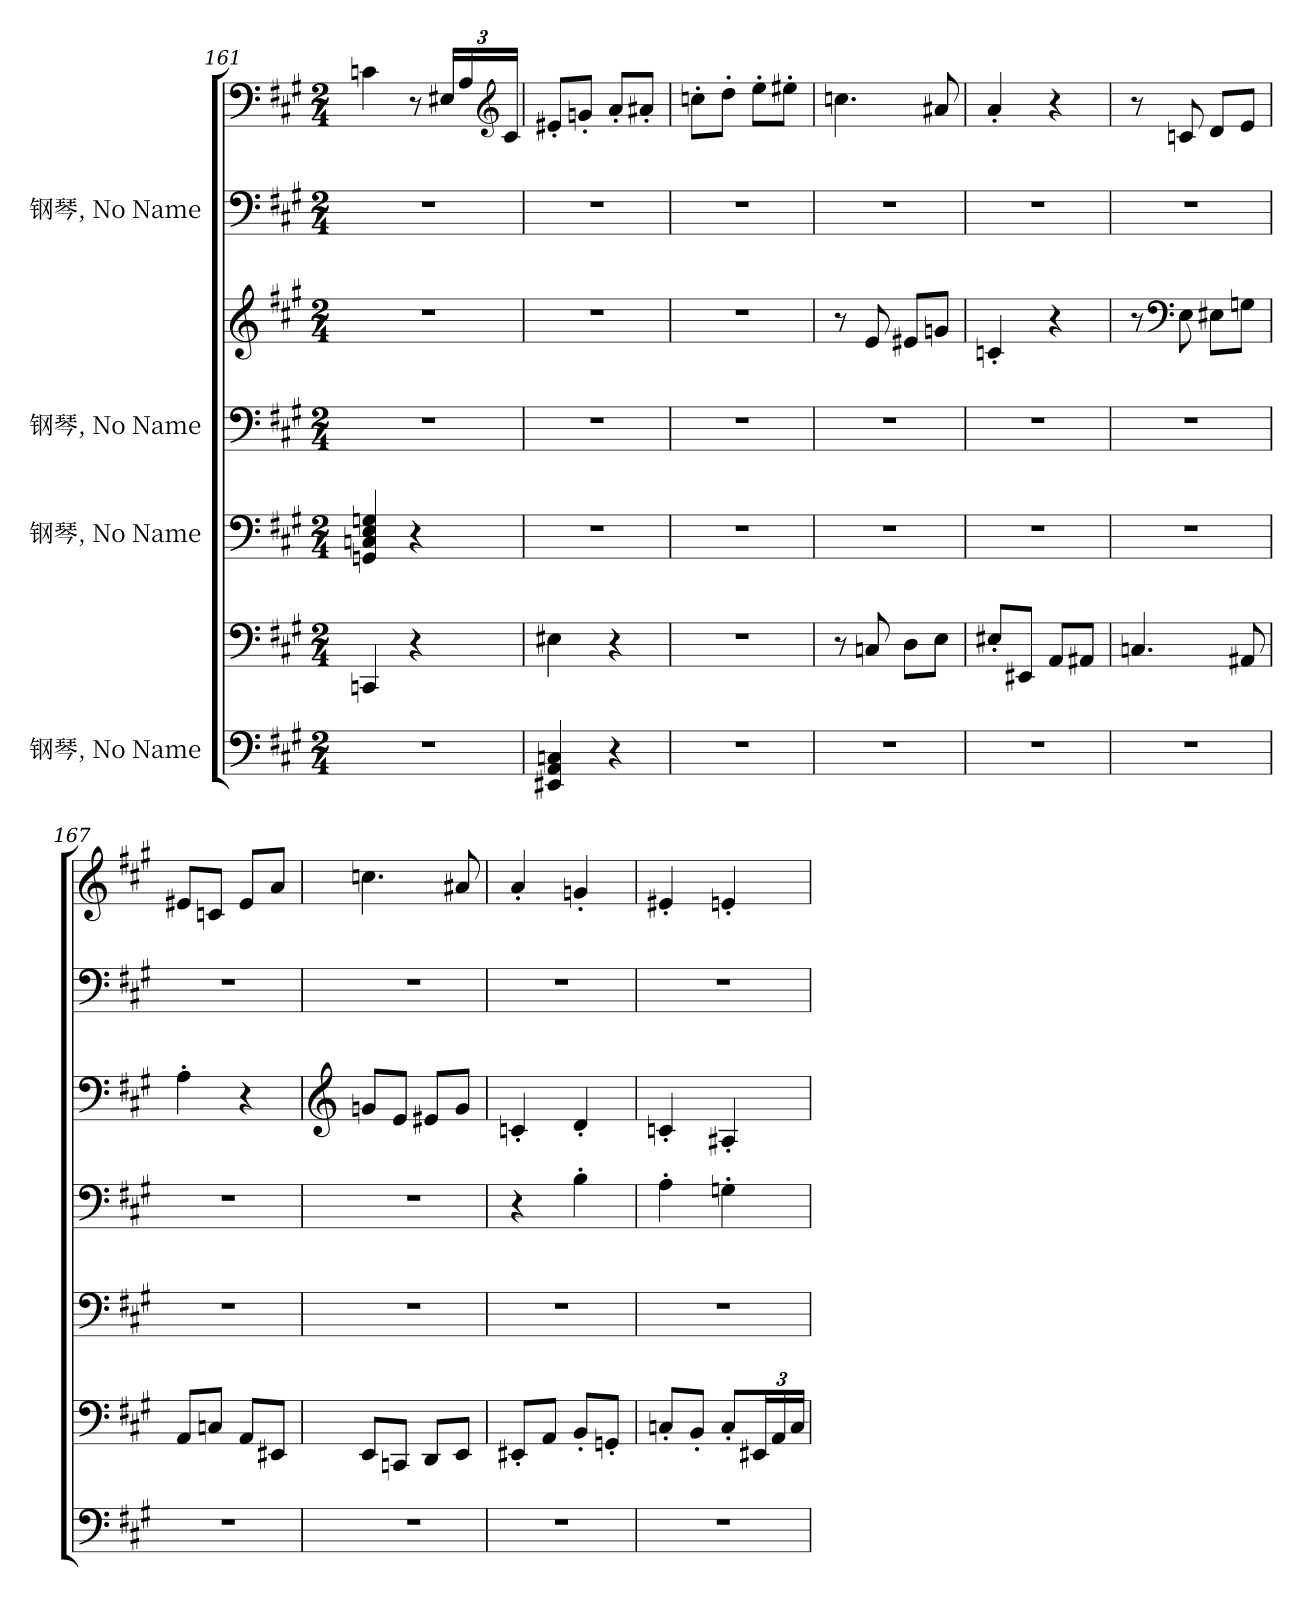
**kern	**kern	**kern	**kern	**kern	**kern	**kern
*part4	*part4	*part3	*part2	*part2	*part1	*part1
*staff7	*staff6	*staff5	*staff4	*staff3	*staff2	*staff1
*I"钢琴, No Name	*	*I"钢琴, No Name	*I"钢琴, No Name	*	*I"钢琴, No Name	*
*clefF4	*clefF4	*clefF4	*clefF4	*clefG2	*clefF4	*clefF4
*k[f#c#g#]	*k[f#c#g#]	*k[f#c#g#]	*k[f#c#g#]	*k[f#c#g#]	*k[f#c#g#]	*k[f#c#g#]
*M2/4	*M2/4	*M2/4	*M2/4	*M2/4	*M2/4	*M2/4
*MM27	*MM27	*MM27	*MM27	*MM27	*MM27	*MM27
=161	=161	=161	=161	=161	=161	=161
2r	4CCn/	4GGn/ 4Cn/ 4E/ 4Gn/	2r	2r	2r	4cn\
.	4r	4r	.	.	.	8r
*	*	*	*	*	*	*Xbrackettup
*	*	*	*	*	*	*MM136
.	.	.	.	.	.	24E#X/LL
.	.	.	.	.	.	24A/
*	*	*	*	*	*	*clefG2
.	.	.	.	.	.	24c/JJ
=162	=162	=162	=162	=162	=162	=162
4EE#X/ 4AA/ 4Cn/	4E#X\	2r	2r	2r	2r	8e#X'/L
.	.	.	.	.	.	8gn'/J
4r	4r	.	.	.	.	8a'/L
.	.	.	.	.	.	8a#X'/J
=163	=163	=163	=163	=163	=163	=163
2r	2r	2r	2r	2r	2r	8ccn'\L
.	.	.	.	.	.	8dd'\J
.	.	.	.	.	.	8ee'\L
.	.	.	.	.	.	8ee#X'\J
=164	=164	=164	=164	=164	=164	=164
*	*	*	*	*	*	*MM136
2r	8r	2r	2r	8r	2r	4.ccn\
.	8Cn/	.	.	8e/	.	.
.	8D\L	.	.	8e#X/L	.	.
.	8E\J	.	.	8gn/J	.	8a#X/
!!LO:PB:g=z
=165	=165	=165	=165	=165	=165	=165
2r	8E#X'/L	2r	2r	4cn'/	2r	4a'/
.	8EE#X/J	.	.	.	.	.
.	8AA/L	.	.	4r	.	4r
.	8AA#X/J	.	.	.	.	.
=166	=166	=166	=166	=166	=166	=166
*	*	*	*	*	*	*MM136
2r	4.Cn/	2r	2r	8r	2r	8r
*	*	*	*	*clefF4	*	*
.	.	.	.	8E\	.	8cn/
.	.	.	.	8E#X\L	.	8d/L
.	8AA#X/	.	.	8Gn\J	.	8e/J
=167	=167	=167	=167	=167	=167	=167
2r	8AA/L	2r	2r	4A'\	2r	8e#X/L
.	8Cn/J	.	.	.	.	8cn/J
.	8AA/L	.	.	4r	.	8e#/L
.	8EE#X/J	.	.	.	.	8a/J
=168	=168	=168	=168	=168	=168	=168
*	*	*	*	*clefG2	*	*
*	*	*	*	*	*	*MM136
2r	8EE/L	2r	2r	8gn/L	2r	4.ccn\
.	8CCn/J	.	.	8e/J	.	.
.	8DD/L	.	.	8e#X/L	.	.
.	8EE/J	.	.	8g/J	.	8a#X/
=169	=169	=169	=169	=169	=169	=169
2r	8EE#X'/L	2r	4r	4cn'/	2r	4a'/
.	8AA/J	.	.	.	.	.
.	8BB'/L	.	4B'\	4d'/	.	4gn'/
.	8GGn'/J	.	.	.	.	.
!!LO:PB:g=z
=170	=170	=170	=170	=170	=170	=170
2r	8Cn'/L	2r	4A'\	4cn'/	2r	4e#X'/
.	8BB'/J	.	.	.	.	.
.	8C'/L	.	4Gn'\	4A#X'/	.	4en'/
*	*Xbrackettup	*	*	*	*	*
.	24EE#X/L	.	.	.	.	.
.	24AA/	.	.	.	.	.
.	24C/JJ	.	.	.	.	.
=	=	=	=	=	=	=
*-	*-	*-	*-	*-	*-	*-
